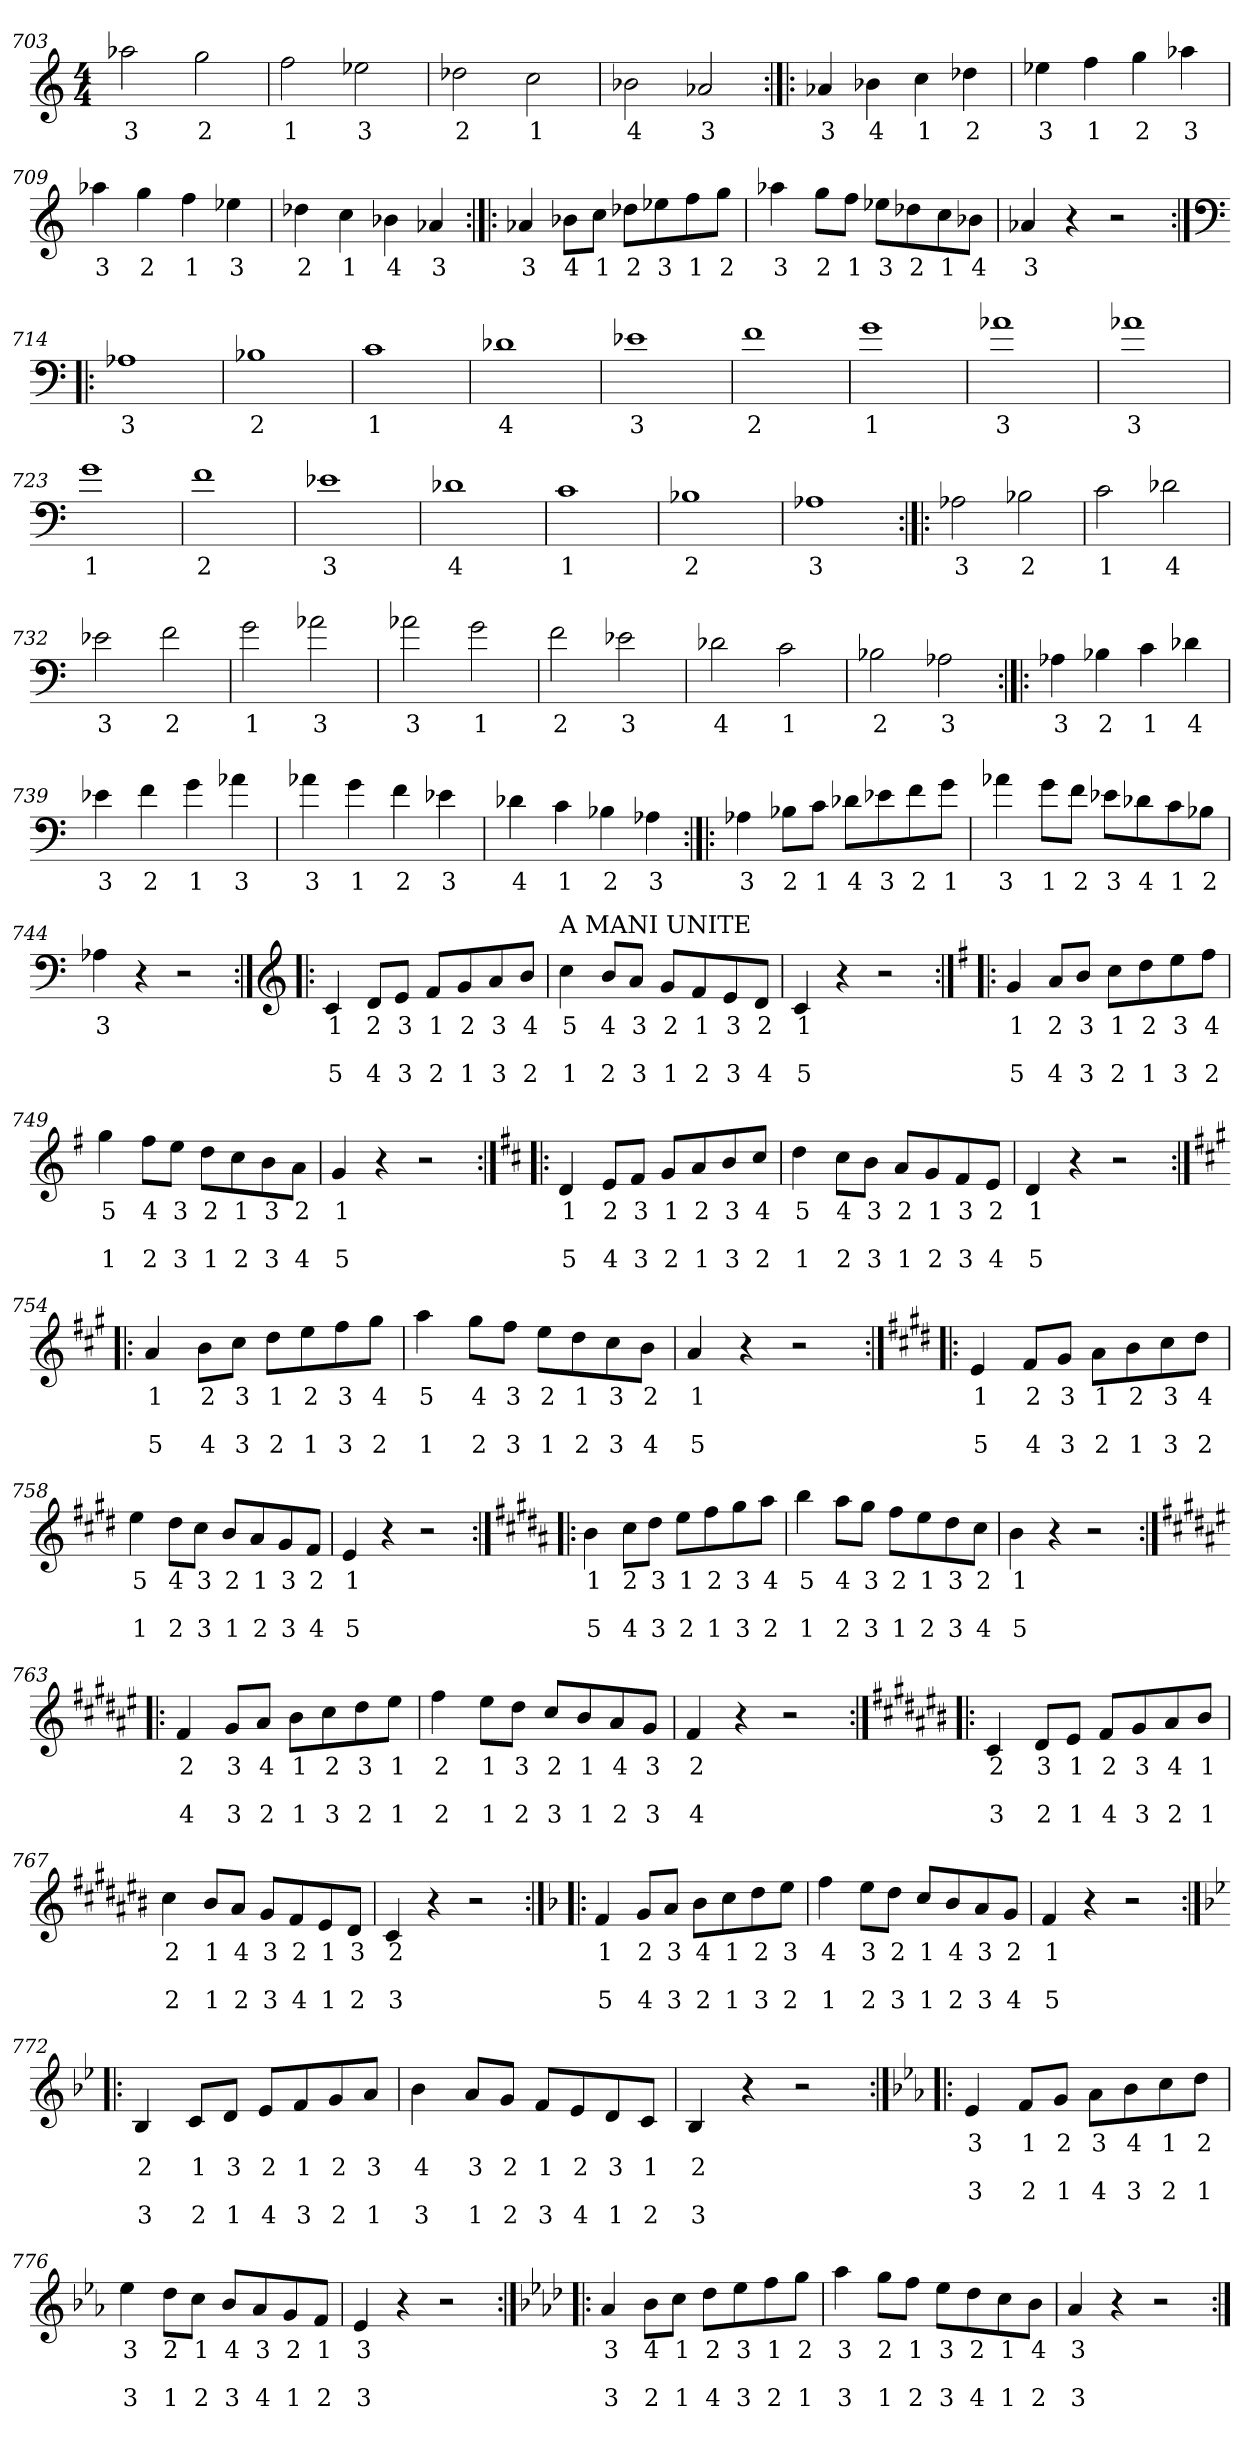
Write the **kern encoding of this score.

**kern	**text	**text	**text	**text
*part1	*part1	*part1	*part1	*part1
*staff1	*staff1	*staff1	*staff1	*staff1
*clefG2	*	*	*	*
*k[]	*	*	*	*
*C:	*	*	*	*
*M4/4	*	*	*	*
=703	=703	=703	=703	=703
2aa-X\	3	.	.	.
2gg\	2	.	.	.
=704	=704	=704	=704	=704
2ff\	1	.	.	.
2ee-X\	3	.	.	.
=705	=705	=705	=705	=705
2dd-X\	2	.	.	.
2cc\	1	.	.	.
=706	=706	=706	=706	=706
2b-X\	4	.	.	.
2a-X/	3	.	.	.
!!LO:LB:g=z
=707:|!|:	=707:|!|:	=707:|!|:	=707:|!|:	=707:|!|:
4a-X/	3	.	.	.
4b-X\	4	.	.	.
4cc\	1	.	.	.
4dd-X\	2	.	.	.
=708	=708	=708	=708	=708
4ee-X\	3	.	.	.
4ff\	1	.	.	.
4gg\	2	.	.	.
4aa-X\	3	.	.	.
=709	=709	=709	=709	=709
4aa-X\	3	.	.	.
4gg\	2	.	.	.
4ff\	1	.	.	.
4ee-X\	3	.	.	.
=710	=710	=710	=710	=710
4dd-X\	2	.	.	.
4cc\	1	.	.	.
4b-X\	4	.	.	.
4a-X/	3	.	.	.
!!LO:LB:g=z
=711:|!|:	=711:|!|:	=711:|!|:	=711:|!|:	=711:|!|:
4a-X/	3	.	.	.
8b-X\L	4	.	.	.
8cc\J	1	.	.	.
8dd-X\L	2	.	.	.
8ee-X\	3	.	.	.
8ff\	1	.	.	.
8gg\J	2	.	.	.
=712	=712	=712	=712	=712
4aa-X\	3	.	.	.
8gg\L	2	.	.	.
8ff\J	1	.	.	.
8ee-X\L	3	.	.	.
8dd-X\	2	.	.	.
8cc\	1	.	.	.
8b-X\J	4	.	.	.
=713	=713	=713	=713	=713
4a-X/	3	.	.	.
4r	.	.	.	.
2r	.	.	.	.
!!LO:LB:g=z
=714:|!|:	=714:|!|:	=714:|!|:	=714:|!|:	=714:|!|:
*clefF4	*	*	*	*
1A-X	3	.	.	.
=715	=715	=715	=715	=715
1B-X	2	.	.	.
=716	=716	=716	=716	=716
1c	1	.	.	.
=717	=717	=717	=717	=717
1d-X	4	.	.	.
=718	=718	=718	=718	=718
1e-X	3	.	.	.
=719	=719	=719	=719	=719
1f	2	.	.	.
=720	=720	=720	=720	=720
1g	1	.	.	.
=721	=721	=721	=721	=721
1a-X	3	.	.	.
=722	=722	=722	=722	=722
1a-X	3	.	.	.
=723	=723	=723	=723	=723
1g	1	.	.	.
=724	=724	=724	=724	=724
1f	2	.	.	.
=725	=725	=725	=725	=725
1e-X	3	.	.	.
=726	=726	=726	=726	=726
1d-X	4	.	.	.
=727	=727	=727	=727	=727
1c	1	.	.	.
=728	=728	=728	=728	=728
1B-X	2	.	.	.
=729	=729	=729	=729	=729
1A-X	3	.	.	.
!!LO:LB:g=z
=730:|!|:	=730:|!|:	=730:|!|:	=730:|!|:	=730:|!|:
2A-X\	3	.	.	.
2B-X\	2	.	.	.
=731	=731	=731	=731	=731
2c\	1	.	.	.
2d-X\	4	.	.	.
=732	=732	=732	=732	=732
2e-X\	3	.	.	.
2f\	2	.	.	.
=733	=733	=733	=733	=733
2g\	1	.	.	.
2a-X\	3	.	.	.
=734	=734	=734	=734	=734
2a-X\	3	.	.	.
2g\	1	.	.	.
=735	=735	=735	=735	=735
2f\	2	.	.	.
2e-X\	3	.	.	.
=736	=736	=736	=736	=736
2d-X\	4	.	.	.
2c\	1	.	.	.
=737	=737	=737	=737	=737
2B-X\	2	.	.	.
2A-X\	3	.	.	.
!!LO:LB:g=z
=738:|!|:	=738:|!|:	=738:|!|:	=738:|!|:	=738:|!|:
4A-X\	3	.	.	.
4B-X\	2	.	.	.
4c\	1	.	.	.
4d-X\	4	.	.	.
=739	=739	=739	=739	=739
4e-X\	3	.	.	.
4f\	2	.	.	.
4g\	1	.	.	.
4a-X\	3	.	.	.
=740	=740	=740	=740	=740
4a-X\	3	.	.	.
4g\	1	.	.	.
4f\	2	.	.	.
4e-X\	3	.	.	.
=741	=741	=741	=741	=741
4d-X\	4	.	.	.
4c\	1	.	.	.
4B-X\	2	.	.	.
4A-X\	3	.	.	.
!!LO:LB:g=z
=742:|!|:	=742:|!|:	=742:|!|:	=742:|!|:	=742:|!|:
4A-X\	3	.	.	.
8B-X\L	2	.	.	.
8c\J	1	.	.	.
8d-X\L	4	.	.	.
8e-X\	3	.	.	.
8f\	2	.	.	.
8g\J	1	.	.	.
=743	=743	=743	=743	=743
4a-X\	3	.	.	.
8g\L	1	.	.	.
8f\J	2	.	.	.
8e-X\L	3	.	.	.
8d-X\	4	.	.	.
8c\	1	.	.	.
8B-X\J	2	.	.	.
=744	=744	=744	=744	=744
4A-X\	3	.	.	.
4r	.	.	.	.
2r	.	.	.	.
!!LO:PB:g=z
=745:|!|:	=745:|!|:	=745:|!|:	=745:|!|:	=745:|!|:
*clefG2	*	*	*	*
4c/	1	.	5	.
8d/L	2	.	4	.
8e/J	3	.	3	.
8f/L	1	.	2	.
8g/	2	.	1	.
8a/	3	.	3	.
8b/J	4	.	2	.
=746	=746	=746	=746	=746
!LO:TX:a:t=A MANI UNITE	!	!	!	!
4cc\	5	.	1	.
8b/L	4	.	2	.
8a/J	3	.	3	.
8g/L	2	.	1	.
8f/	1	.	2	.
8e/	3	.	3	.
8d/J	2	.	4	.
=747	=747	=747	=747	=747
4c/	1	.	5	.
4r	.	.	.	.
2r	.	.	.	.
!!LO:LB:g=z
=748:|!|:	=748:|!|:	=748:|!|:	=748:|!|:	=748:|!|:
*k[f#]	*	*	*	*
*G:	*	*	*	*
4g/	1	.	5	.
8a/L	2	.	4	.
8b/J	3	.	3	.
8cc\L	1	.	2	.
8dd\	2	.	1	.
8ee\	3	.	3	.
8ff#\J	4	.	2	.
=749	=749	=749	=749	=749
4gg\	5	.	1	.
8ff#\L	4	.	2	.
8ee\J	3	.	3	.
8dd\L	2	.	1	.
8cc\	1	.	2	.
8b\	3	.	3	.
8a\J	2	.	4	.
=750	=750	=750	=750	=750
4g/	1	.	5	.
4r	.	.	.	.
2r	.	.	.	.
!!LO:LB:g=z
=751:|!|:	=751:|!|:	=751:|!|:	=751:|!|:	=751:|!|:
*k[f#c#]	*	*	*	*
*D:	*	*	*	*
4d/	1	.	5	.
8e/L	2	.	4	.
8f#/J	3	.	3	.
8g/L	1	.	2	.
8a/	2	.	1	.
8b/	3	.	3	.
8cc#/J	4	.	2	.
=752	=752	=752	=752	=752
4dd\	5	.	1	.
8cc#\L	4	.	2	.
8b\J	3	.	3	.
8a/L	2	.	1	.
8g/	1	.	2	.
8f#/	3	.	3	.
8e/J	2	.	4	.
=753	=753	=753	=753	=753
4d/	1	.	5	.
4r	.	.	.	.
2r	.	.	.	.
!!LO:LB:g=z
=754:|!|:	=754:|!|:	=754:|!|:	=754:|!|:	=754:|!|:
*k[f#c#g#]	*	*	*	*
*A:	*	*	*	*
4a/	1	.	5	.
8b\L	2	.	4	.
8cc#\J	3	.	3	.
8dd\L	1	.	2	.
8ee\	2	.	1	.
8ff#\	3	.	3	.
8gg#\J	4	.	2	.
=755	=755	=755	=755	=755
4aa\	5	.	1	.
8gg#\L	4	.	2	.
8ff#\J	3	.	3	.
8ee\L	2	.	1	.
8dd\	1	.	2	.
8cc#\	3	.	3	.
8b\J	2	.	4	.
=756	=756	=756	=756	=756
4a/	1	.	5	.
4r	.	.	.	.
2r	.	.	.	.
!!LO:LB:g=z
=757:|!|:	=757:|!|:	=757:|!|:	=757:|!|:	=757:|!|:
*k[f#c#g#d#]	*	*	*	*
*E:	*	*	*	*
4e/	1	.	5	.
8f#/L	2	.	4	.
8g#/J	3	.	3	.
8a\L	1	.	2	.
8b\	2	.	1	.
8cc#\	3	.	3	.
8dd#\J	4	.	2	.
=758	=758	=758	=758	=758
4ee\	5	.	1	.
8dd#\L	4	.	2	.
8cc#\J	3	.	3	.
8b/L	2	.	1	.
8a/	1	.	2	.
8g#/	3	.	3	.
8f#/J	2	.	4	.
=759	=759	=759	=759	=759
4e/	1	.	5	.
4r	.	.	.	.
2r	.	.	.	.
!!LO:LB:g=z
=760:|!|:	=760:|!|:	=760:|!|:	=760:|!|:	=760:|!|:
*k[f#c#g#d#a#]	*	*	*	*
*B:	*	*	*	*
4b\	1	.	5	.
8cc#\L	2	.	4	.
8dd#\J	3	.	3	.
8ee\L	1	.	2	.
8ff#\	2	.	1	.
8gg#\	3	.	3	.
8aa#\J	4	.	2	.
=761	=761	=761	=761	=761
4bb\	5	.	1	.
8aa#\L	4	.	2	.
8gg#\J	3	.	3	.
8ff#\L	2	.	1	.
8ee\	1	.	2	.
8dd#\	3	.	3	.
8cc#\J	2	.	4	.
=762	=762	=762	=762	=762
4b\	1	.	5	.
4r	.	.	.	.
2r	.	.	.	.
!!LO:LB:g=z
=763:|!|:	=763:|!|:	=763:|!|:	=763:|!|:	=763:|!|:
*k[f#c#g#d#a#e#]	*	*	*	*
*F#:	*	*	*	*
4f#/	2	.	4	.
8g#/L	3	.	3	.
8a#/J	4	.	2	.
8b\L	1	.	1	.
8cc#\	2	.	3	.
8dd#\	3	.	2	.
8ee#\J	1	.	1	.
=764	=764	=764	=764	=764
4ff#\	2	.	2	.
8ee#\L	1	.	1	.
8dd#\J	3	.	2	.
8cc#/L	2	.	3	.
8b/	1	.	1	.
8a#/	4	.	2	.
8g#/J	3	.	3	.
=765	=765	=765	=765	=765
4f#/	2	.	4	.
4r	.	.	.	.
2r	.	.	.	.
!!LO:PB:g=z
=766:|!|:	=766:|!|:	=766:|!|:	=766:|!|:	=766:|!|:
*k[f#c#g#d#a#e#b#]	*	*	*	*
*C#:	*	*	*	*
4c#/	2	.	3	.
8d#/L	3	.	2	.
8e#/J	1	.	1	.
8f#/L	2	.	4	.
8g#/	3	.	3	.
8a#/	4	.	2	.
8b#/J	1	.	1	.
=767	=767	=767	=767	=767
4cc#\	2	.	2	.
8b#/L	1	.	1	.
8a#/J	4	.	2	.
8g#/L	3	.	3	.
8f#/	2	.	4	.
8e#/	1	.	1	.
8d#/J	3	.	2	.
=768	=768	=768	=768	=768
4c#/	2	.	3	.
4r	.	.	.	.
2r	.	.	.	.
!!LO:LB:g=z
=769:|!|:	=769:|!|:	=769:|!|:	=769:|!|:	=769:|!|:
*k[b-]	*	*	*	*
*F:	*	*	*	*
4f/	1	.	5	.
8g/L	2	.	4	.
8a/J	3	.	3	.
8b-\L	4	.	2	.
8cc\	1	.	1	.
8dd\	2	.	3	.
8ee\J	3	.	2	.
=770	=770	=770	=770	=770
4ff\	4	.	1	.
8ee\L	3	.	2	.
8dd\J	2	.	3	.
8cc/L	1	.	1	.
8b-/	4	.	2	.
8a/	3	.	3	.
8g/J	2	.	4	.
=771	=771	=771	=771	=771
4f/	1	.	5	.
4r	.	.	.	.
2r	.	.	.	.
!!LO:LB:g=z
=772:|!|:	=772:|!|:	=772:|!|:	=772:|!|:	=772:|!|:
*k[b-e-]	*	*	*	*
*B-:	*	*	*	*
4B-/	.	2	.	3
8c/L	.	1	.	2
8d/J	.	3	.	1
8e-/L	.	2	.	4
8f/	.	1	.	3
8g/	.	2	.	2
8a/J	.	3	.	1
=773	=773	=773	=773	=773
4b-\	.	4	.	3
8a/L	.	3	.	1
8g/J	.	2	.	2
8f/L	.	1	.	3
8e-/	.	2	.	4
8d/	.	3	.	1
8c/J	.	1	.	2
=774	=774	=774	=774	=774
4B-/	.	2	.	3
4r	.	.	.	.
2r	.	.	.	.
!!LO:LB:g=z
=775:|!|:	=775:|!|:	=775:|!|:	=775:|!|:	=775:|!|:
*k[b-e-a-]	*	*	*	*
*E-:	*	*	*	*
4e-/	3	.	3	.
8f/L	1	.	2	.
8g/J	2	.	1	.
8a-\L	3	.	4	.
8b-\	4	.	3	.
8cc\	1	.	2	.
8dd\J	2	.	1	.
=776	=776	=776	=776	=776
4ee-\	3	.	3	.
8dd\L	2	.	1	.
8cc\J	1	.	2	.
8b-/L	4	.	3	.
8a-/	3	.	4	.
8g/	2	.	1	.
8f/J	1	.	2	.
=777	=777	=777	=777	=777
4e-/	3	.	3	.
4r	.	.	.	.
2r	.	.	.	.
!!LO:LB:g=z
=778:|!|:	=778:|!|:	=778:|!|:	=778:|!|:	=778:|!|:
*k[b-e-a-d-]	*	*	*	*
*A-:	*	*	*	*
4a-/	3	.	3	.
8b-\L	4	.	2	.
8cc\J	1	.	1	.
8dd-\L	2	.	4	.
8ee-\	3	.	3	.
8ff\	1	.	2	.
8gg\J	2	.	1	.
=779	=779	=779	=779	=779
4aa-\	3	.	3	.
8gg\L	2	.	1	.
8ff\J	1	.	2	.
8ee-\L	3	.	3	.
8dd-\	2	.	4	.
8cc\	1	.	1	.
8b-\J	4	.	2	.
=780	=780	=780	=780	=780
4a-/	3	.	3	.
4r	.	.	.	.
2r	.	.	.	.
=:|!	=:|!	=:|!	=:|!	=:|!
*-	*-	*-	*-	*-
